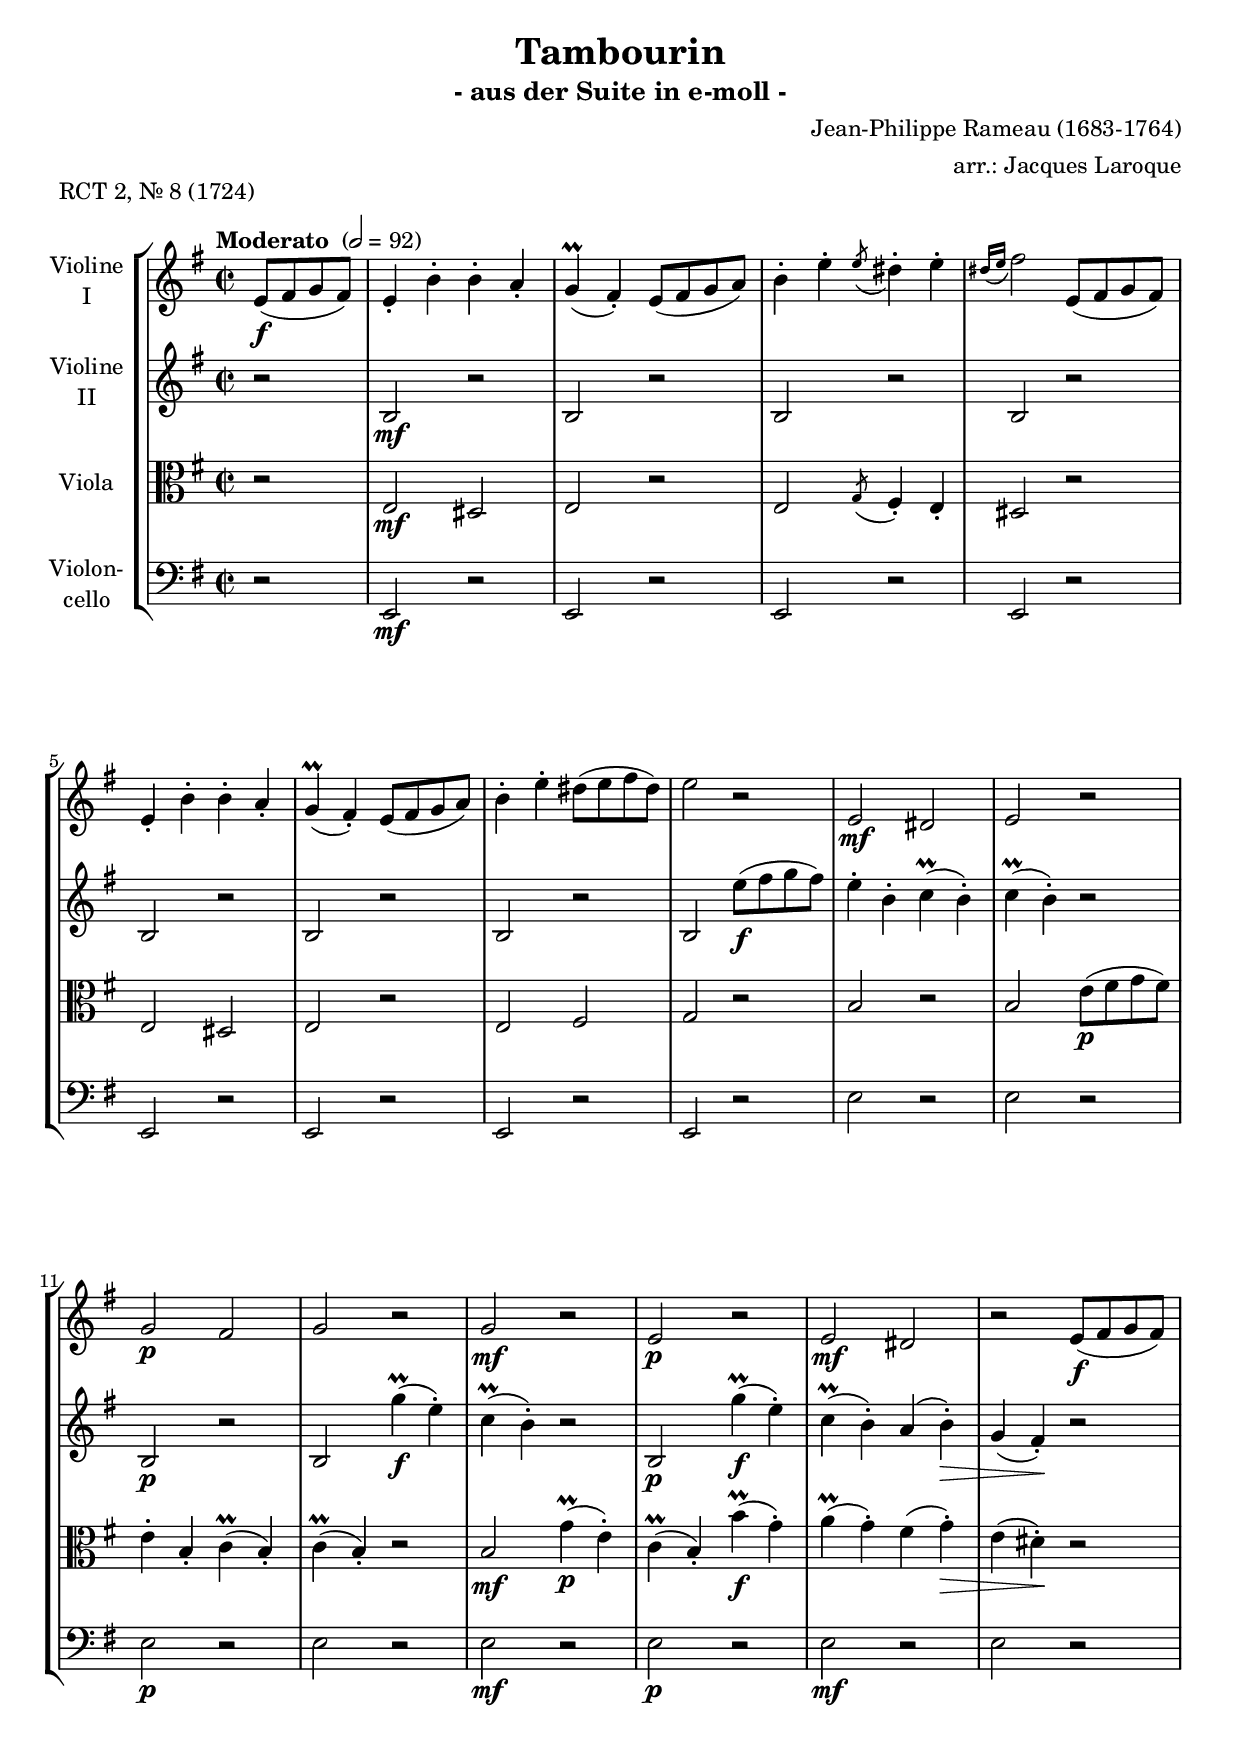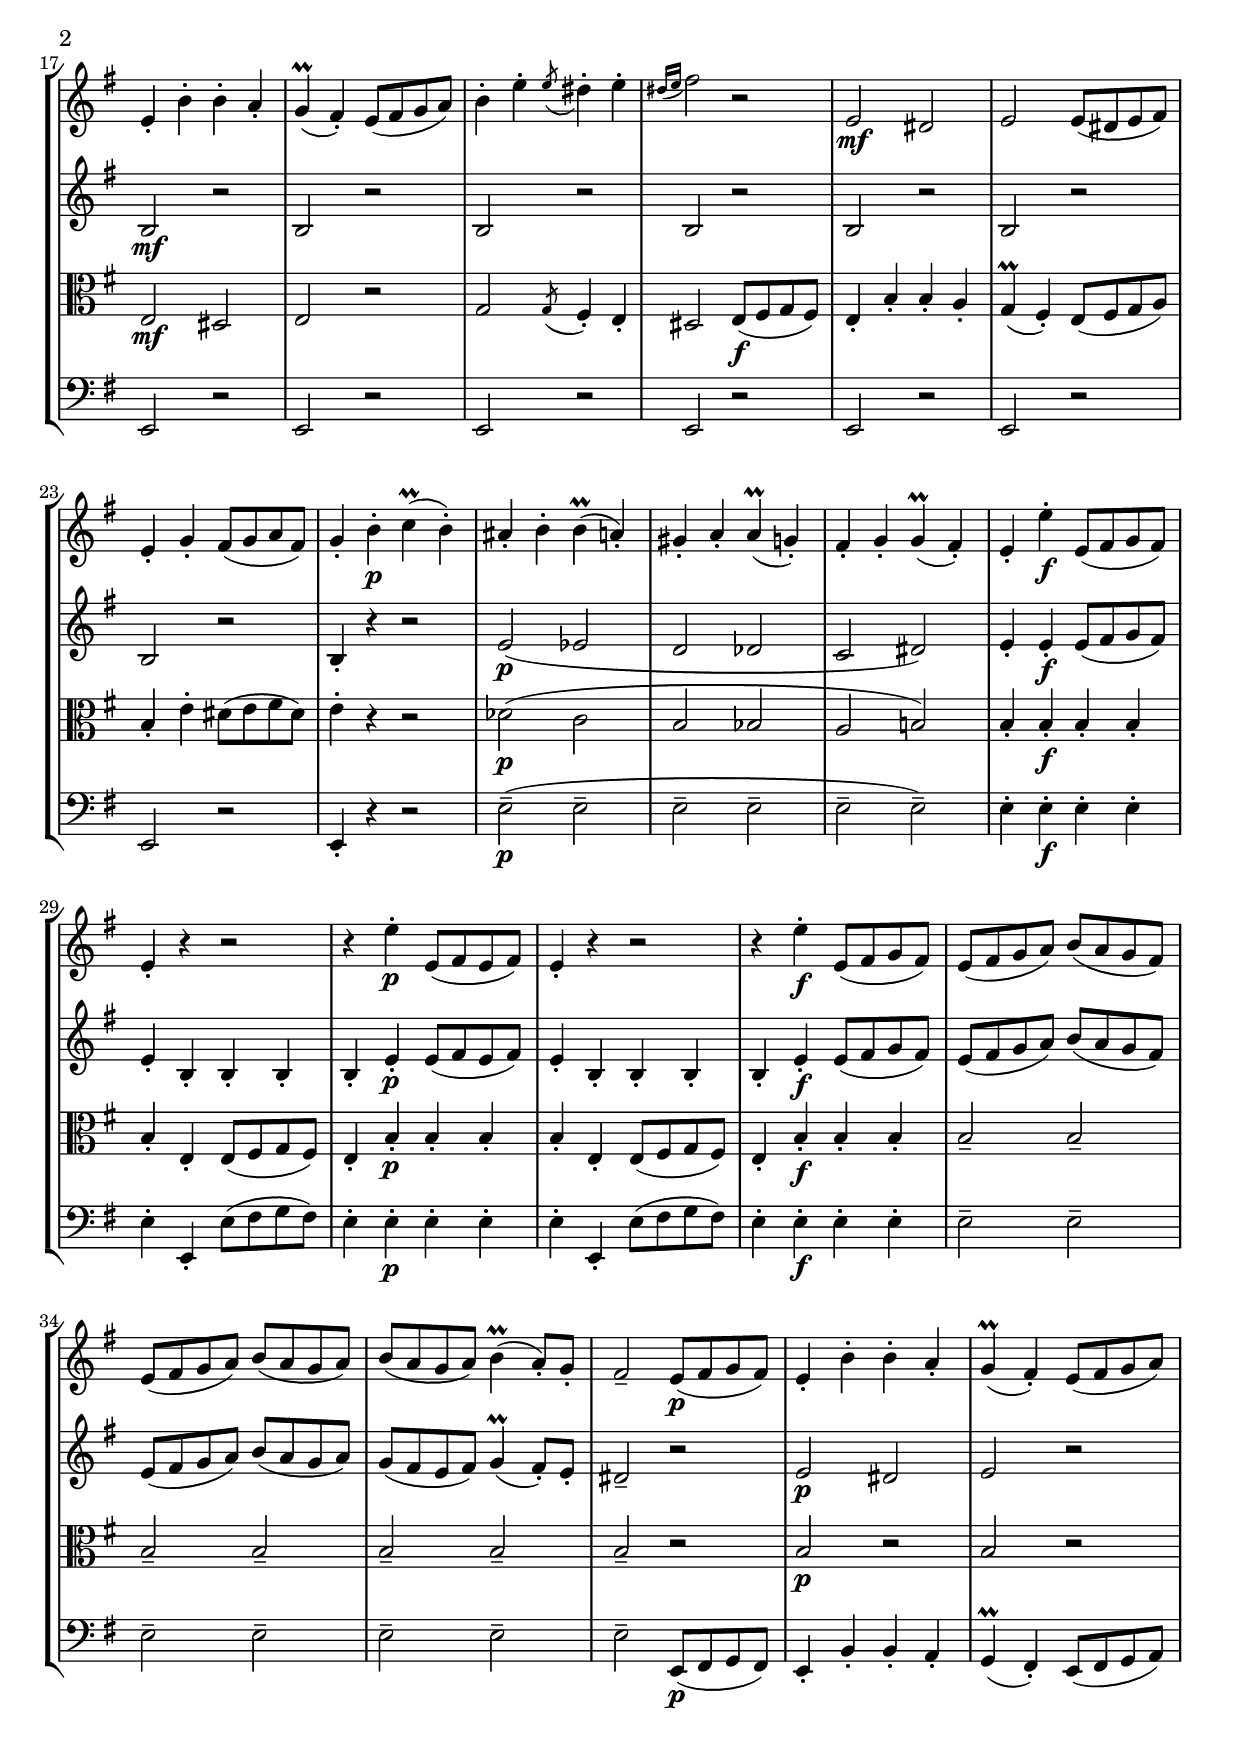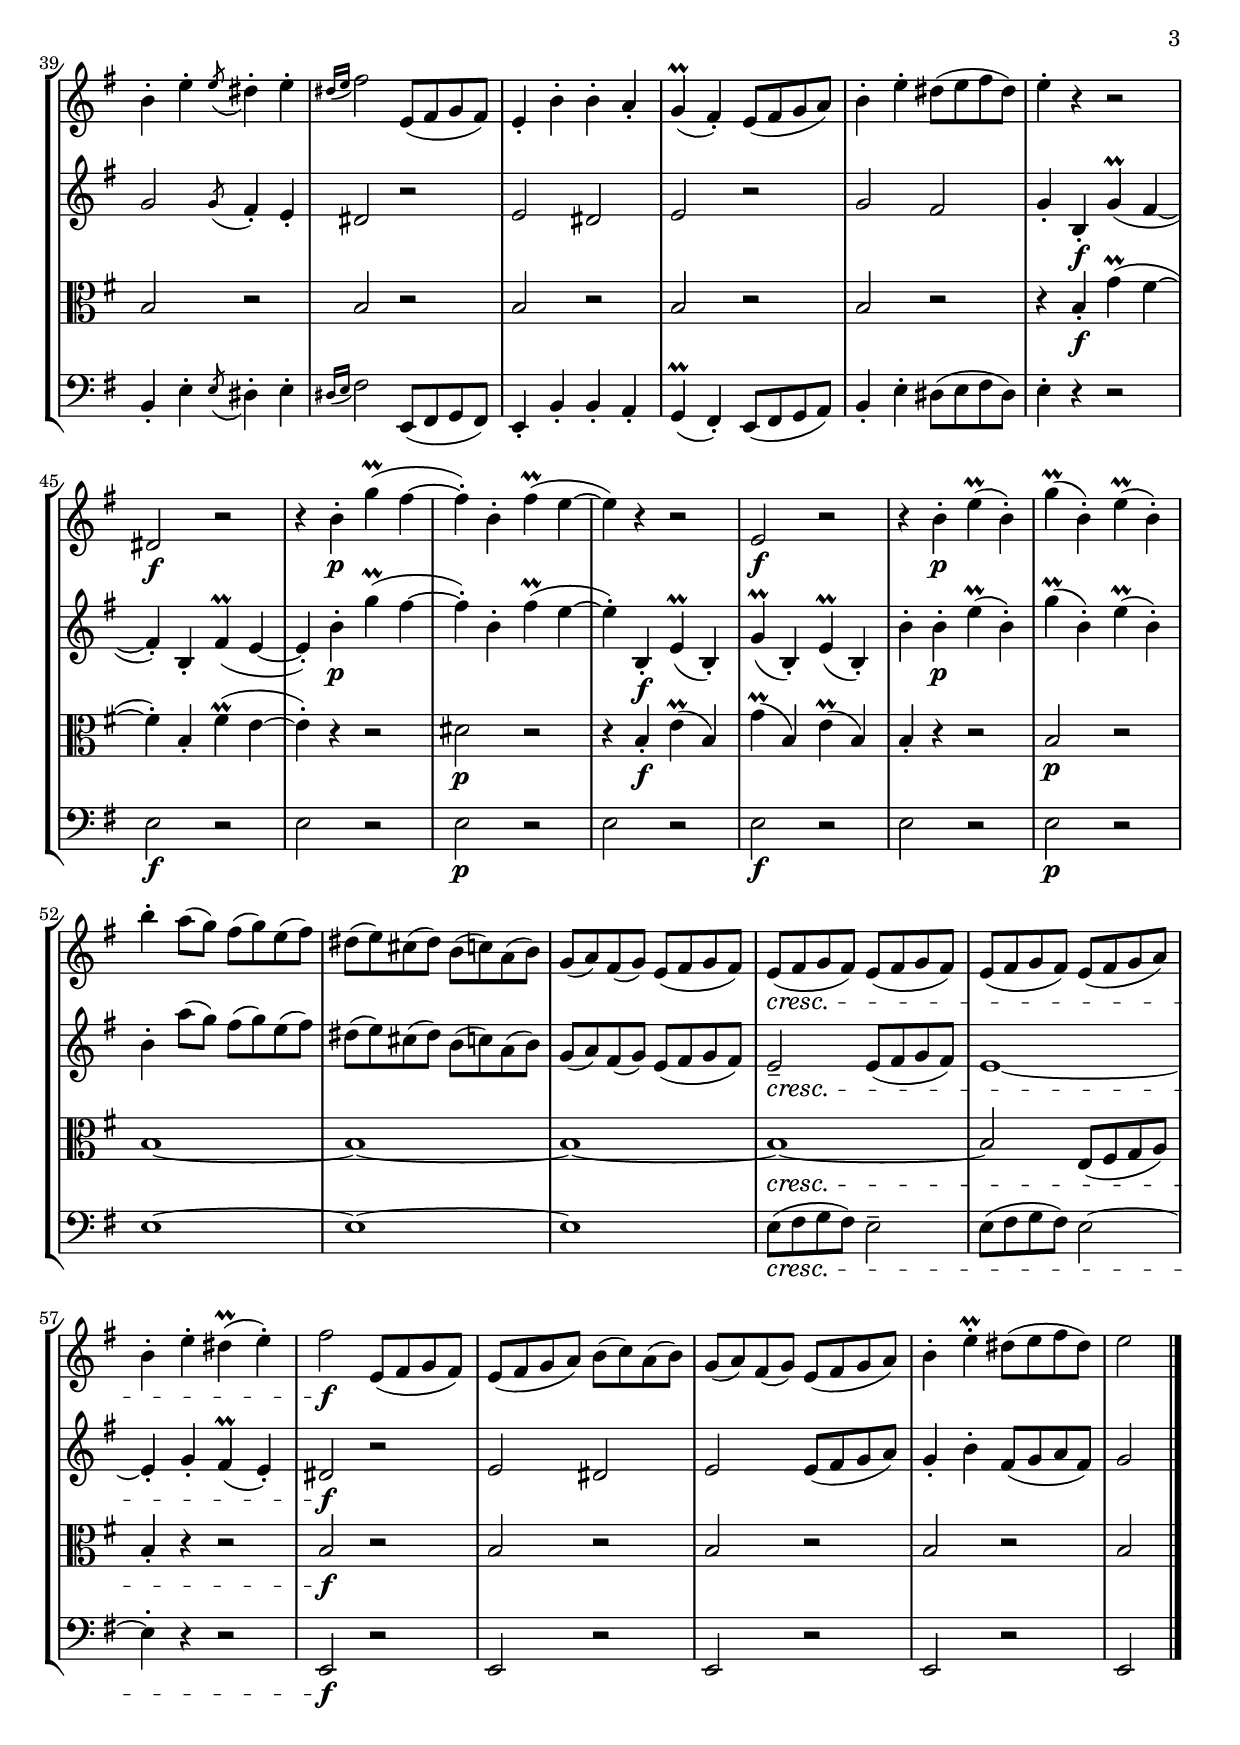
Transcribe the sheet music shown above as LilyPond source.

\version "2.18.2"
\include "deutsch.ly"
  
#(set-global-staff-size 20)

\header {
  title     = \markup \bold "Tambourin"
  subtitle  = "- aus der Suite in e-moll -"
  composer  = "Jean-Philippe Rameau (1683-1764)"
  arranger  = "arr.: Jacques Laroque"
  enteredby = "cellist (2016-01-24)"
  piece     = "RCT 2, Nr. 8 (1724)"
}

voiceconsts = {
  \key es \minor
  \time 2/2
  % \numericTimeSignature
  \compressFullBarRests
  \tempo "Moderato " 2=92
}

%minstr = "harpsichord"
mihi = "string ensemble 1"
%minstr = "accordion"
miba = "bassoon"
milo = "drawbar organ"

va = \relative c' {
  \voiceconsts

  \partial 2 es8(\f f ges f)
  es4-. b'-. b-. as-.
  ges(\prall f)-. es8( f ges as)
  b4-. es-. \acciaccatura es8 d4-. es-.
  \appoggiatura { d16[ es] } f2 es,8( f ges f)
  es4-. b'-. b-. as-.
  ges(\prall f)-. es8( f ges as)

  b4-. es-. d8( es f d)
  es2 r
  es,\mf d
  es r
  ges\p f
  ges r
  ges\mf r

  es\p r
  es\mf d
  r es8(\f f ges f)
  es4-. b'-. b-. as-.
  ges(\prall f)-. es8( f ges as)
  b4-. es-. \acciaccatura es8 d4-. es-.
  \appoggiatura { d16[ es] } f2 r

  es,\mf d
  es es8( d es f)
  es4-. ges-. f8( ges as f)
  ges4-. b-.\p ces(\prall b)-.
  a-. b-. b(\prall as)-.
  g-. as-. as(\prall ges)-.
  f-. ges-. ges(\prall f)-.

  es-. es'-.\f es,8( f ges f)
  es4-. r r2
  r4 es'-.\p es,8( f es f)
  es4-. r r2
  r4 es'-.\f es,8( f ges f)
  es( f ges as) b( as ges f)
  es( f ges as) b( as ges as)

  b( as ges as) b4(\prall as8)-. ges-.
  f2-- es8(\p f ges f)
  es4-. b'-. b-. as-.
  ges(\prall f)-. es8( f ges as)
  b4-. es-. \acciaccatura es8 d4-. es-.
  \appoggiatura { d16[ es] } f2 es,8( f ges f)
  es4-. b'-. b-. as-.

  ges(\prall f)-. es8( f ges as)
  b4-. es-. d8( es f d)
  es4-. r r2
  d,\f r
  r4 b'-.\p ges'(\prall f~
  f)-. b,-. f'(\prall es~
  es) r r2

  es,\f r
  r4 b'-.\p es(\prall b)-.
  ges'(\prall b,)-. es(\prall b)-.
  b'-. as8( ges) f( ges) es( f)
  d( es) c( d) b( ces) as( b)
  ges( as) f( ges) es( f ges f)
  es(\cresc f ges f) es( f ges f)

  es( f ges f) es( f ges as)
  b4-. es-. d(\prall es)-.
  f2\f es,8( f ges f)
  es( f ges as) b( ces) as( b)
  ges( as) f( ges) es( f ges as)
  b4-. es-.\prall d8( es f d)
  es2 \bar "|."
}

vb = \relative c' {
  \voiceconsts

  \partial 2 r2
  b\mf r
  b r
  b r
  b r
  b r
  b r
  
  b r
  b es'8(\f f ges f)
  es4-. b-. ces(\prall b)-.
  ces(\prall b)-. r2
  b,\p r
  b ges''4(\prall\f es)-.
  ces(\prall b)-. r2

  b,2\p ges''4(\prall\f es)-.
  ces(\prall b)-. as( b)-.\>
  ges( f)-.\! r2
  b,\mf r
  b r
  b r
  b r

  b r
  b r
  b r
  b4-. r r2
  es(\p eses
  des deses
  ces d)

  es4-. es-.\f es8( f ges f)
  es4-. b-. b-. b-.
  b-. es-.\p es8( f es f)
  es4-. b-. b-. b-.
  b-. es-.\f es8( f ges f)
  es( f ges as) b( as ges f)
  es( f ges as) b( as ges as)

  ges( f es f) ges4(\prall f8)-. es-.
  d2-- r
  es\p d
  es r
  ges \acciaccatura ges8 f4-. es-.
  d2 r
  es d

  es r
  ges f
  ges4-. b,-.\f ges'(\prall f~
  f)-. b,-. f'(\prall es~
  es)-. b'-.\p ges'(\prall f~
  f)-. b,-. f'(\prall es~
  es)-. b,-.\f es(\prall b)-.

  ges'(\prall b,)-. es(\prall b)-.
  b'-. b-.\p es(\prall b)-.
  ges'(\prall b,)-. es(\prall b)-.
  b-. as'8( ges) f( ges) es( f)
  d( es) c( d) b( ces) as( b)
  ges( as) f( ges) es( f ges f)
  es2--\cresc es8( f ges f)

  es1~
  es4-. ges-. f(\prall es)-.
  d2\f r
  es d
  es es8( f ges as)
  ges4-. b-. f8( ges as f)
  ges2 \bar "|."
}

vc = \relative c {
  \voiceconsts
  \clef "alto"
  
  \partial 2 r2
  es\mf d
  es r
  es \acciaccatura ges8 f4-. es-.
  d2 r
  es d
  es r

  es f
  ges r
  b r
  b es8(\p f ges f)
  es4-. b-. ces(\prall b)-.
  ces(\prall b)-. r2
  b2\mf ges'4(\prall\p es)-.

  ces(\prall b)-. b'(\prall\f ges)-.
  as(\prall ges)-. f( ges)-.\>
  es( d)-.\! r2
  es,\mf d
  es r
  ges \acciaccatura ges8 f4-. es-.
  d2 es8(\f f ges f)

  es4-. b'-. b-. as-.
  ges(\prall f)-. es8( f ges as)
  b4-. es-. d8( es f d)
  es4-. r r2
  deses2(\p ces
  b heses
  as b!)

  b4-. b-.\f b-. b-.
  b-. es,-. es8( f ges f)
  es4-. b'-.\p b-. b-.
  b-. es,-. es8( f ges f)
  es4-. b'-.\f b-. b-.
  b2-- b--
  b-- b--

  b-- b--
  b-- r
  b\p r
  b r
  b r
  b r
  b r

  b r
  b r
  r4 b-.\f ges'(\prall f~
  f)-. b,-. f'(\prall es~
  es)-. r r2
  d\p r
  r4 b-.\f es(\prall b)

  ges'(\prall b,) es(\prall b)
  b-. r r2
  b\p r
  b1~
  b~
  b~
  b~\cresc

  b2 es,8( f ges as)
  b4-. r r2
  b\f r
  b r
  b r
  b r
  b \bar "|."
}

vd = \relative c, {
  \voiceconsts
  \clef "bass"
  
  \partial 2 r2
  es\mf r
  es r
  es r
  es r
  es r
  es r
  
  es r
  es r
  es' r
  es r
  es\p r
  es r
  es\mf r

  es\p r
  es\mf r
  es r
  es ,r
  es r
  es r
  es r

  es r
  es r
  es r
  es4-. r r2
  es'(--\p es--
  es-- es--
  es-- es)--

  es4-. es-.\f es-. es-.
  es-. es,-. es'8( f ges f)
  es4-. es-.\p es-. es-.
  es-. es,-. es'8( f ges f)
  es4-. es-.\f es-. es-.
  es2-- es--
  es-- es--

  es-- es--
  es-- es,8(\p f ges f)
  es4-. b'-. b-. as-.
  ges(\prall f)-. es8( f ges as)
  b4-. es-. \acciaccatura es8 d4-. es-.
  \appoggiatura { d16[ es] } f2 es,8( f ges f)
  es4-. b'-. b-. as-.

  ges(\prall f)-. es8( f ges as)
  b4-. es-. d8( es f d)
  es4-. r r2
  es\f r
  es r
  es\p r
  es r

  es\f r
  es r
  es\p r
  es1~
  es~
  es
  es8(\cresc f ges f) es2--

  es8(f ges f) es2~
  es4-. r r2
  es,\f r
  es r
  es r
  es r
  es \bar "|."
}


music = \new StaffGroup <<
      \new Staff {
	\set Staff.midiInstrument = \mihi
	\set Staff.instrumentName = \markup \center-column { "Violine" "I" }
	\transpose es e { \va }
      }

      \new Staff {
	\set Staff.midiInstrument = \mihi
	\set Staff.instrumentName = \markup \center-column { "Violine" "II" }
	\transpose es e { \vb }
      }

      \new Staff {
	\set Staff.midiInstrument = \mihi
	\set Staff.instrumentName = \markup \center-column { "Viola" }
	\transpose es e { \vc }
      }

      \new Staff {
	\set Staff.midiInstrument = \miba
	\set Staff.instrumentName = \markup \center-column { "Violon-" "cello" }
	\transpose es e { \vd }
      }
>>

\book {
  \score {
    \music
    \layout {}
  }

  \score {
    \unfoldRepeats \music

    \midi {
      \context {
        \Score
      }
    }
  }
}
